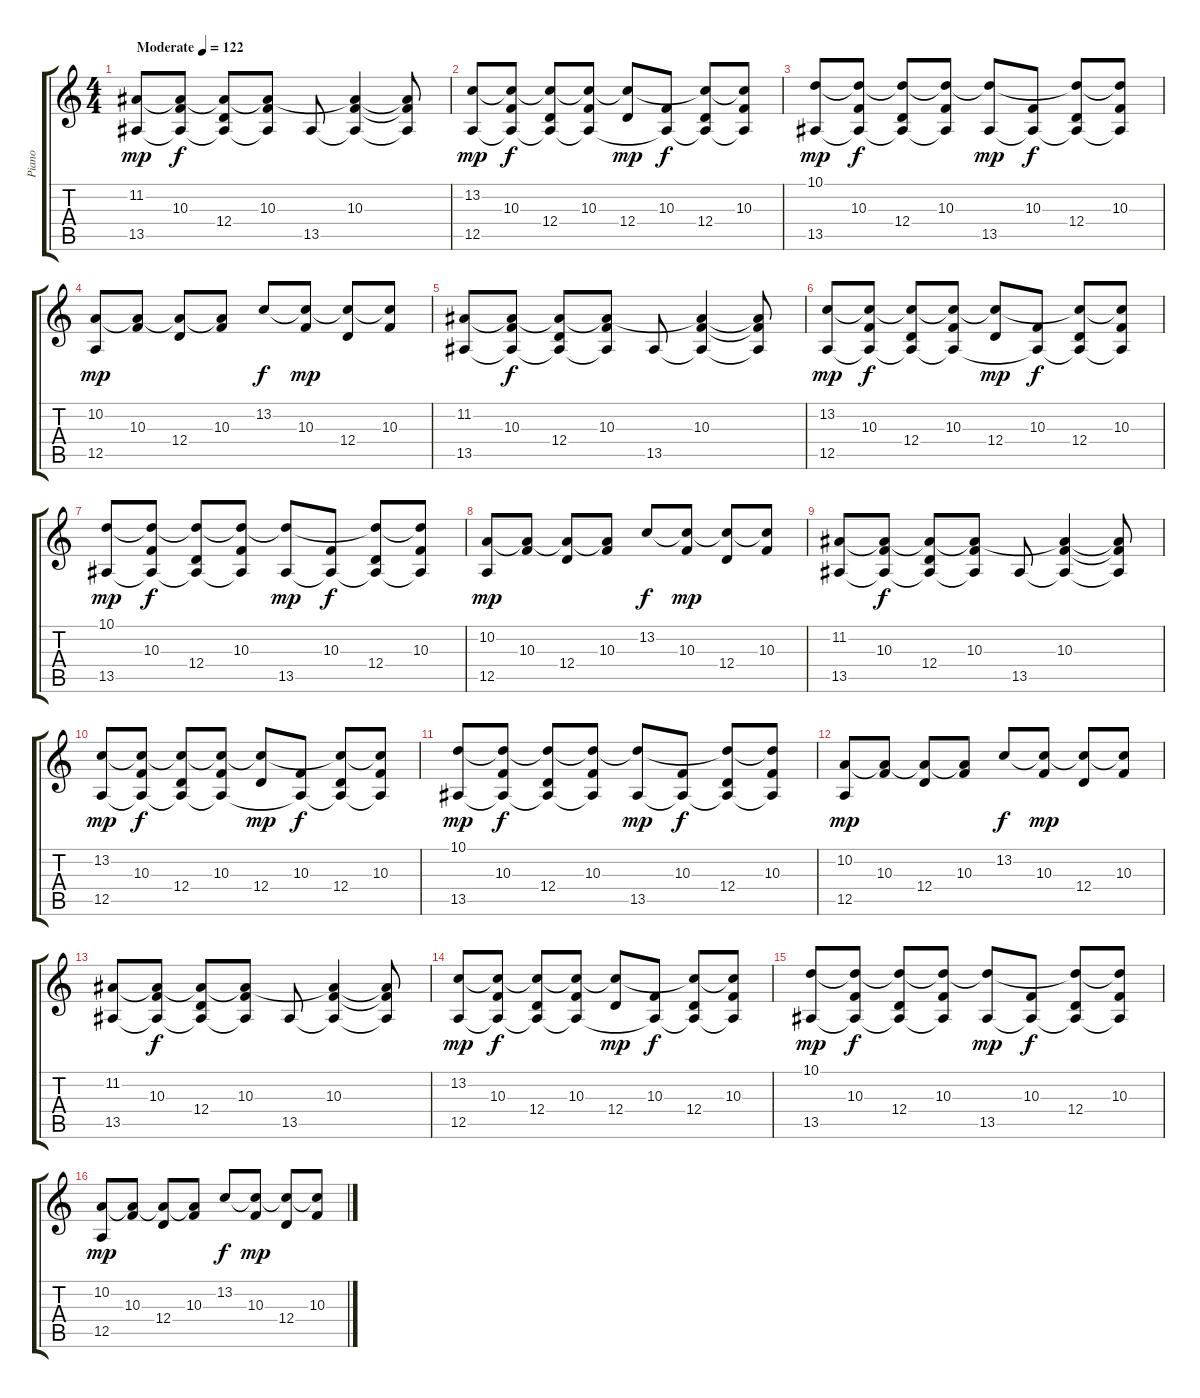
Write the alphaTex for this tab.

\track ("Piano" "Piano") {mute instrument brightacousticpiano}
\staff {score tabs}
\tuning (E4 B3 G3 D3 A2 E2) {hide}
\ts (4 4)
\tempo (122 "Moderate")
\clef g2
\ks c
(11.2 13.5).8{dy mp instrument brightacousticpiano} (11.2{t} 10.3 13.5{t}).8{dy f} (11.2{t} 12.4 13.5{t}).8 (11.2{t} 10.3 13.5{t}).8 13.5.8 (11.2{t} 10.3 13.5{t}).4 (11.2{t} 10.3{t} 13.5{t}).8 |
(13.2 12.5).8{dy mp} (13.2{t} 10.3 12.5{t}).8{dy f} (13.2{t} 12.4 12.5{t}).8 (13.2{t} 10.3 12.5{t}).8 (13.2{t} 12.4).8{dy mp} (10.3 12.5{t}).8{dy f} (13.2{t} 12.4 12.5{t}).8 (13.2{t} 10.3 12.5{t}).8 |
(10.1 13.5).8{dy mp} (10.1{t} 10.3 13.5{t}).8{dy f} (10.1{t} 12.4 13.5{t}).8 (10.1{t} 10.3 13.5{t}).8 (10.1{t} 13.5).8{dy mp} (10.3 13.5{t}).8{dy f} (10.1{t} 12.4 13.5{t}).8 (10.1{t} 10.3 13.5{t}).8 |
(10.2 12.5).8{dy mp} (10.2{t} 10.3).8 (10.2{t} 12.4).8 (10.2{t} 10.3).8 13.2.8{dy f} (13.2{t} 10.3).8{dy mp} (13.2{t} 12.4).8 (13.2{t} 10.3).8 |
(11.2 13.5).8 (11.2{t} 10.3 13.5{t}).8{dy f} (11.2{t} 12.4 13.5{t}).8 (11.2{t} 10.3 13.5{t}).8 13.5.8 (11.2{t} 10.3 13.5{t}).4 (11.2{t} 10.3{t} 13.5{t}).8 |
(13.2 12.5).8{dy mp} (13.2{t} 10.3 12.5{t}).8{dy f} (13.2{t} 12.4 12.5{t}).8 (13.2{t} 10.3 12.5{t}).8 (13.2{t} 12.4).8{dy mp} (10.3 12.5{t}).8{dy f} (13.2{t} 12.4 12.5{t}).8 (13.2{t} 10.3 12.5{t}).8 |
(10.1 13.5).8{dy mp} (10.1{t} 10.3 13.5{t}).8{dy f} (10.1{t} 12.4 13.5{t}).8 (10.1{t} 10.3 13.5{t}).8 (10.1{t} 13.5).8{dy mp} (10.3 13.5{t}).8{dy f} (10.1{t} 12.4 13.5{t}).8 (10.1{t} 10.3 13.5{t}).8 |
(10.2 12.5).8{dy mp} (10.2{t} 10.3).8 (10.2{t} 12.4).8 (10.2{t} 10.3).8 13.2.8{dy f} (13.2{t} 10.3).8{dy mp} (13.2{t} 12.4).8 (13.2{t} 10.3).8 |
(11.2 13.5).8 (11.2{t} 10.3 13.5{t}).8{dy f} (11.2{t} 12.4 13.5{t}).8 (11.2{t} 10.3 13.5{t}).8 13.5.8 (11.2{t} 10.3 13.5{t}).4 (11.2{t} 10.3{t} 13.5{t}).8 |
(13.2 12.5).8{dy mp} (13.2{t} 10.3 12.5{t}).8{dy f} (13.2{t} 12.4 12.5{t}).8 (13.2{t} 10.3 12.5{t}).8 (13.2{t} 12.4).8{dy mp} (10.3 12.5{t}).8{dy f} (13.2{t} 12.4 12.5{t}).8 (13.2{t} 10.3 12.5{t}).8 |
(10.1 13.5).8{dy mp} (10.1{t} 10.3 13.5{t}).8{dy f} (10.1{t} 12.4 13.5{t}).8 (10.1{t} 10.3 13.5{t}).8 (10.1{t} 13.5).8{dy mp} (10.3 13.5{t}).8{dy f} (10.1{t} 12.4 13.5{t}).8 (10.1{t} 10.3 13.5{t}).8 |
(10.2 12.5).8{dy mp} (10.2{t} 10.3).8 (10.2{t} 12.4).8 (10.2{t} 10.3).8 13.2.8{dy f} (13.2{t} 10.3).8{dy mp} (13.2{t} 12.4).8 (13.2{t} 10.3).8 |
(11.2 13.5).8 (11.2{t} 10.3 13.5{t}).8{dy f} (11.2{t} 12.4 13.5{t}).8 (11.2{t} 10.3 13.5{t}).8 13.5.8 (11.2{t} 10.3 13.5{t}).4 (11.2{t} 10.3{t} 13.5{t}).8 |
(13.2 12.5).8{dy mp} (13.2{t} 10.3 12.5{t}).8{dy f} (13.2{t} 12.4 12.5{t}).8 (13.2{t} 10.3 12.5{t}).8 (13.2{t} 12.4).8{dy mp} (10.3 12.5{t}).8{dy f} (13.2{t} 12.4 12.5{t}).8 (13.2{t} 10.3 12.5{t}).8 |
(10.1 13.5).8{dy mp} (10.1{t} 10.3 13.5{t}).8{dy f} (10.1{t} 12.4 13.5{t}).8 (10.1{t} 10.3 13.5{t}).8 (10.1{t} 13.5).8{dy mp} (10.3 13.5{t}).8{dy f} (10.1{t} 12.4 13.5{t}).8 (10.1{t} 10.3 13.5{t}).8 |
(10.2 12.5).8{dy mp} (10.2{t} 10.3).8 (10.2{t} 12.4).8 (10.2{t} 10.3).8 13.2.8{dy f} (13.2{t} 10.3).8{dy mp} (13.2{t} 12.4).8 (13.2{t} 10.3).8
